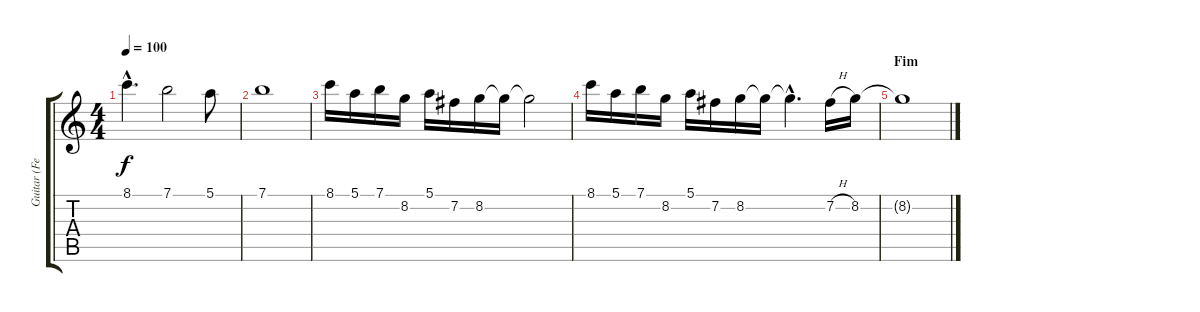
\track ("Guitar (Felipe)" "Guitar (Fe") {instrument distortionguitar}
\staff {score tabs}
\tuning (E4 B3 G3 D3 A2 E2) {hide}
\ts (4 4)
\tempo 100
\clef g2
\ks c
8.1{hac}.4{d dy f} 7.1.2 5.1.8 |
7.1.1 |
8.1.16 5.1.16 7.1.16 8.2.16 5.1.16 7.2.16 8.2.16 8.2{t}.16 8.2{t}.2 |
8.1.16 5.1.16 7.1.16 8.2.16 5.1.16 7.2.16 8.2.16 8.2{t}.16 8.2{hac t}.4{d} 7.2{h}.16 8.2.16 |
\section ("" "Fim")
8.2{t}.1
